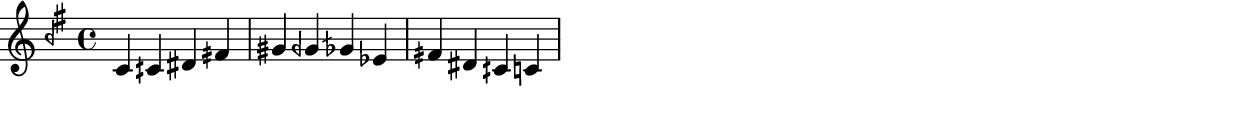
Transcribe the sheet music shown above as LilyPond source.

%% Generated by lilypond-book.py
%% Options: [exampleindent=10.16\mm,indent=0\mm,line-width=160\mm,quote]
\include "lilypond-book-preamble.ly"


% ****************************************************************
% Start cut-&-pastable-section
% ****************************************************************



\paper {
  indent = 0\mm
  line-width = 160\mm
  % offset the left padding, also add 1mm as lilypond creates cropped
  % images with a little space on the right
  line-width = #(- line-width (* mm  3.000000) (* mm 1))
  line-width = 160\mm - 2.0 * 10.16\mm
  % offset the left padding, also add 1mm as lilypond creates cropped
  % images with a little space on the right
  line-width = #(- line-width (* mm  3.000000) (* mm 1))
}

\layout {
  
}





% ****************************************************************
% ly snippet:
% ****************************************************************
\sourcefilename "makam-example.ly"
\sourcefileline 0
%% DO NOT EDIT this file manually; it is automatically
%% generated from LSR http://lsr.di.unimi.it
%% Make any changes in LSR itself, or in Documentation/snippets/new/ ,
%% and then run scripts/auxiliar/makelsr.py
%%
%% This file is in the public domain.
\version "2.19.7"

\header {
%% Translation of GIT committish: 8ffecf6be17c6ec2ff87cf31873121a8cce29b09
  texidoces = "
El «Makam» es un tipo de melodía de Turquía que
utiliza alteraciones microtonales de 1/9 de tono.  Consulte el
archivo de inicio @file{makam.ly} (véase el 'Manual de
aprendizaje @version{}, 4.6.3 Otras fuentes de información' para
averiguar la situación de este archivo) para ver detalles de los
nombres de las notas y las alteraciones.

"
  doctitlees = "Ejemplo de «Makam»"

%% Translation of GIT committish: e0808cc5f4890c5f8f03ed1be48fc911627afea4
  texidocit = "
Makam è un tipo di melodia proveniente dalla Turchia che usa alterazioni
microtonali di 1/9. Consultare il file di inizializzazione @samp{ly/makam.ly}
per vedere come sono definiti i nomi delle altezze e le alterazioni.
"
  doctitleit = "Esempio di makam"

%% Translation of GIT committish: 0a868be38a775ecb1ef935b079000cebbc64de40
  texidocde = "
Makam ist eine türkische Melodie, in der 1/9-Tonabstände
eingesetzt werden.  Sehen Sie sich die Initialisierungsdatei
@file{makam.ly} für weiter Information zu Tonhöhenbezeichnungen
und Alterationen an (siehe
Handbuch zum Lernen @version{}, 4.6.3 Weitere Information zu
Hinweisen, wo diese Datei gespeichert ist)."

  doctitlede = "Makam-Beispiel"

%% Translation of GIT committish: 8eae9a75fb3ec1d0b6633103c8a652608c8fa630
  texidocfr = "
Le « makam » est une forme de mélodie turque qui utilise des altérations
d'un neuvième de ton.  Consultez le fichier d'initialisation
@file{makam.ly} pour plus de détails sur les hauteurs et altérations
utilisées (voir le chapitre 4.6.3 - Autres sources d'information du
manuel d'initiation pour le localiser).

"
  doctitlefr = "Exemple de musique « Makam »"

  lsrtags = "pitches, version-specific, world-music"

  texidoc = "
Makam is a type of melody from Turkey using 1/9th-tone microtonal
alterations. Consult the initialization file @samp{ly/makam.ly} for
details of pitch names and alterations.

"
  doctitle = "Makam example"
} % begin verbatim

% Initialize makam settings
\include "makam.ly"

\relative c' {
  \set Staff.keyAlterations = #`((6 . ,(- KOMA)) (3 . ,BAKIYE))
  c4 cc db fk
  gbm4 gfc gfb efk
  fk4 db cc c
}



% ****************************************************************
% end ly snippet
% ****************************************************************
